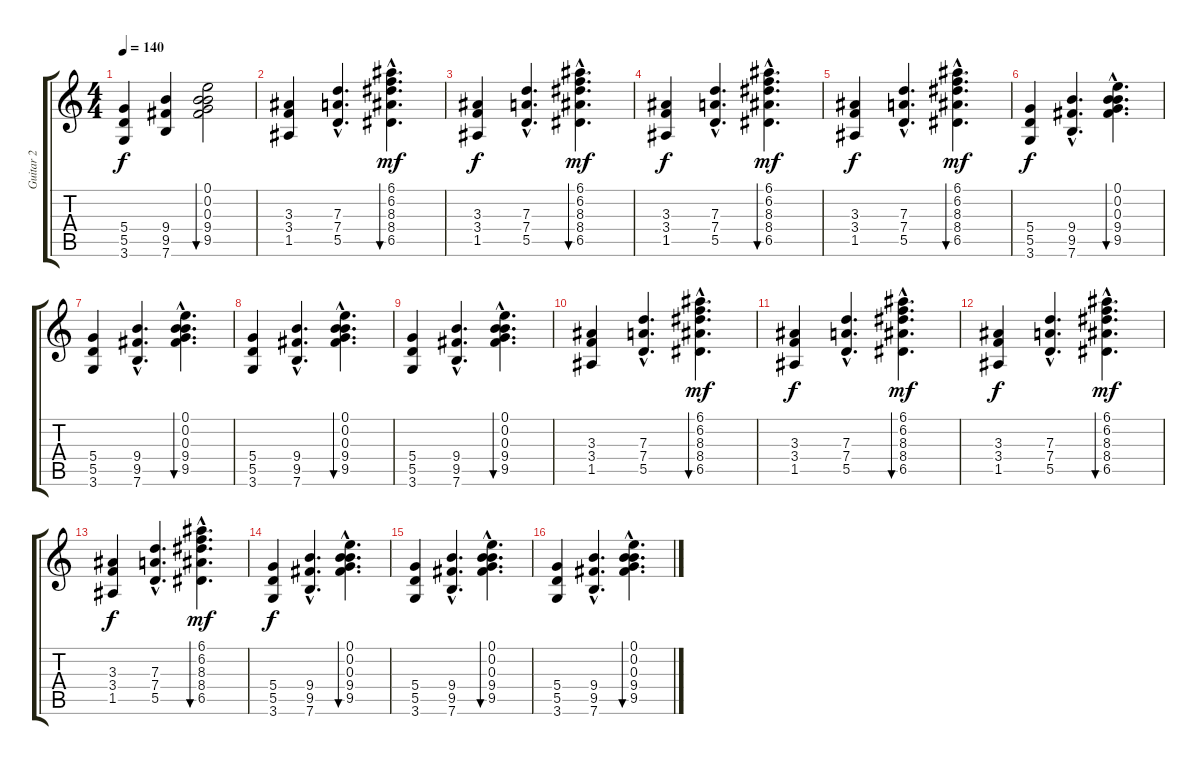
\track ("Guitar 2" "Guitar 2") {instrument distortionguitar}
\staff {score tabs}
\tuning (E4 B3 G3 D3 A2 E2) {hide}
\ts (4 4)
\tempo 140
\clef g2
\ks c
(5.4 5.5 3.6).4{dy f} (9.4 9.5 7.6).4 (0.1 0.2 0.3 9.4 9.5).2{bu 480} |
(3.3 3.4 1.5).4 (7.3{hac} 7.4{hac} 5.5{hac}).4{d} (6.1{hac} 6.2{hac} 8.3{hac} 8.4{hac} 6.5{hac}).4{d bu 480 dy mf} |
(3.3 3.4 1.5).4{dy f} (7.3{hac} 7.4{hac} 5.5{hac}).4{d} (6.1{hac} 6.2{hac} 8.3{hac} 8.4{hac} 6.5{hac}).4{d bu 480 dy mf} |
(3.3 3.4 1.5).4{dy f} (7.3{hac} 7.4{hac} 5.5{hac}).4{d} (6.1{hac} 6.2{hac} 8.3{hac} 8.4{hac} 6.5{hac}).4{d bu 480 dy mf} |
(3.3 3.4 1.5).4{dy f} (7.3{hac} 7.4{hac} 5.5{hac}).4{d} (6.1{hac} 6.2{hac} 8.3{hac} 8.4{hac} 6.5{hac}).4{d bu 480 dy mf} |
(5.4 5.5 3.6).4{dy f} (9.4{hac} 9.5{hac} 7.6{hac}).4{d} (0.1{hac} 0.2{hac} 0.3{hac} 9.4{hac} 9.5{hac}).4{d bu 480} |
(5.4 5.5 3.6).4 (9.4{hac} 9.5{hac} 7.6{hac}).4{d} (0.1{hac} 0.2{hac} 0.3{hac} 9.4{hac} 9.5{hac}).4{d bu 480} |
(5.4 5.5 3.6).4 (9.4{hac} 9.5{hac} 7.6{hac}).4{d} (0.1{hac} 0.2{hac} 0.3{hac} 9.4{hac} 9.5{hac}).4{d bu 480} |
(5.4 5.5 3.6).4 (9.4{hac} 9.5{hac} 7.6{hac}).4{d} (0.1{hac} 0.2{hac} 0.3{hac} 9.4{hac} 9.5{hac}).4{d bu 480} |
(3.3 3.4 1.5).4 (7.3{hac} 7.4{hac} 5.5{hac}).4{d} (6.1{hac} 6.2{hac} 8.3{hac} 8.4{hac} 6.5{hac}).4{d bu 480 dy mf} |
(3.3 3.4 1.5).4{dy f} (7.3{hac} 7.4{hac} 5.5{hac}).4{d} (6.1{hac} 6.2{hac} 8.3{hac} 8.4{hac} 6.5{hac}).4{d bu 480 dy mf} |
(3.3 3.4 1.5).4{dy f} (7.3{hac} 7.4{hac} 5.5{hac}).4{d} (6.1{hac} 6.2{hac} 8.3{hac} 8.4{hac} 6.5{hac}).4{d bu 480 dy mf} |
(3.3 3.4 1.5).4{dy f} (7.3{hac} 7.4{hac} 5.5{hac}).4{d} (6.1{hac} 6.2{hac} 8.3{hac} 8.4{hac} 6.5{hac}).4{d bu 480 dy mf} |
(5.4 5.5 3.6).4{dy f} (9.4{hac} 9.5{hac} 7.6{hac}).4{d} (0.1{hac} 0.2{hac} 0.3{hac} 9.4{hac} 9.5{hac}).4{d bu 480} |
(5.4 5.5 3.6).4 (9.4{hac} 9.5{hac} 7.6{hac}).4{d} (0.1{hac} 0.2{hac} 0.3{hac} 9.4{hac} 9.5{hac}).4{d bu 480} |
(5.4 5.5 3.6).4 (9.4{hac} 9.5{hac} 7.6{hac}).4{d} (0.1{hac} 0.2{hac} 0.3{hac} 9.4{hac} 9.5{hac}).4{d bu 480}
